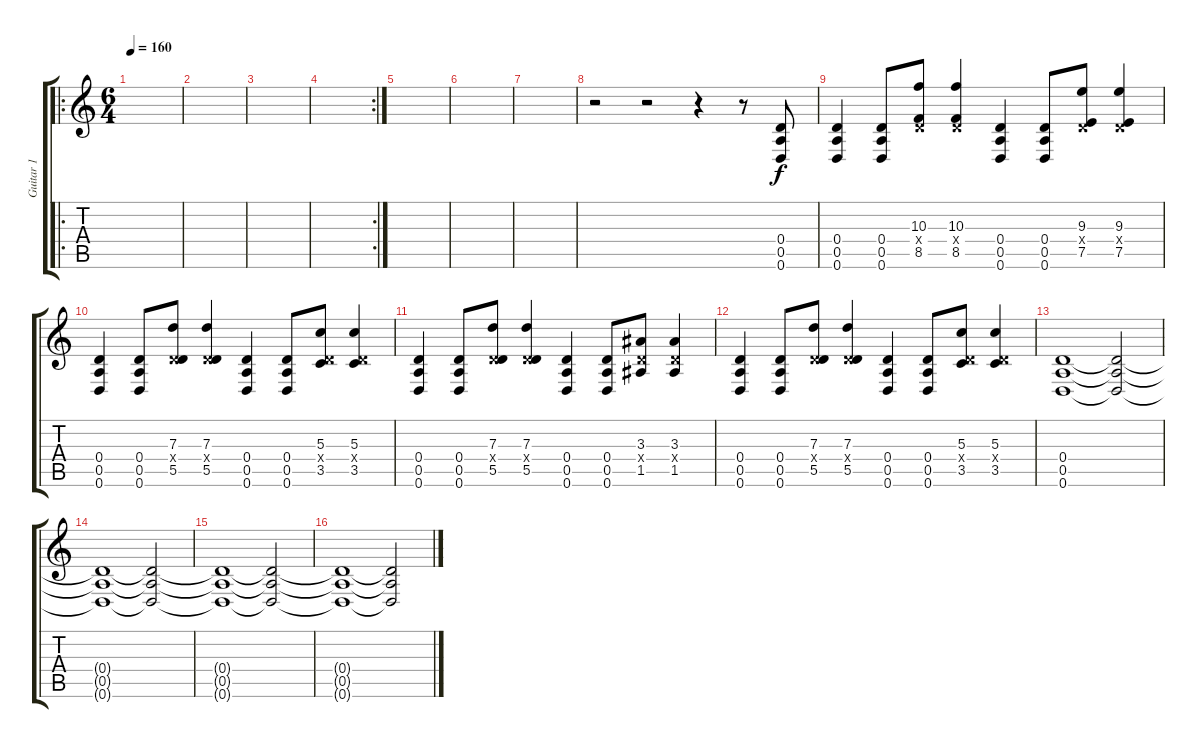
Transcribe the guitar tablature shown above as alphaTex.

\track ("Guitar 1" "Guitar 1") {instrument overdrivenguitar}
\staff {score tabs}
\tuning (E4 B3 G3 D3 A2 D2) {hide}
\ro
\ts (6 4)
\tempo 160
\clef g2
\ks c
|
|
|
\rc 2
|
|
|
|
r.2{volume 5} r.2 r.4 r.8 (0.4 0.5 0.6).8{volume 15} |
(0.4 0.5 0.6).4 (0.4 0.5 0.6).8 (10.3 0.4{x} 8.5).8 (10.3 0.4{x} 8.5).4 (0.4 0.5 0.6).4 (0.4 0.5 0.6).8 (9.3 0.4{x} 7.5).8 (9.3 0.4{x} 7.5).4 |
(0.4 0.5 0.6).4 (0.4 0.5 0.6).8 (7.3 0.4{x} 5.5).8 (7.3 0.4{x} 5.5).4 (0.4 0.5 0.6).4 (0.4 0.5 0.6).8 (5.3 0.4{x} 3.5).8 (5.3 0.4{x} 3.5).4 |
(0.4 0.5 0.6).4 (0.4 0.5 0.6).8 (7.3 0.4{x} 5.5).8 (7.3 0.4{x} 5.5).4 (0.4 0.5 0.6).4 (0.4 0.5 0.6).8 (3.3 0.4{x} 1.5).8 (3.3 0.4{x} 1.5).4 |
(0.4 0.5 0.6).4 (0.4 0.5 0.6).8 (7.3 0.4{x} 5.5).8 (7.3 0.4{x} 5.5).4 (0.4 0.5 0.6).4 (0.4 0.5 0.6).8 (5.3 0.4{x} 3.5).8 (5.3 0.4{x} 3.5).4 |
(0.4 0.5 0.6).1 (0.4{t} 0.5{t} 0.6{t}).2 |
(0.4{t} 0.5{t} 0.6{t}).1 (0.4{t} 0.5{t} 0.6{t}).2 |
(0.4{t} 0.5{t} 0.6{t}).1 (0.4{t} 0.5{t} 0.6{t}).2 |
(0.4{t} 0.5{t} 0.6{t}).1 (0.4{t} 0.5{t} 0.6{t}).2
